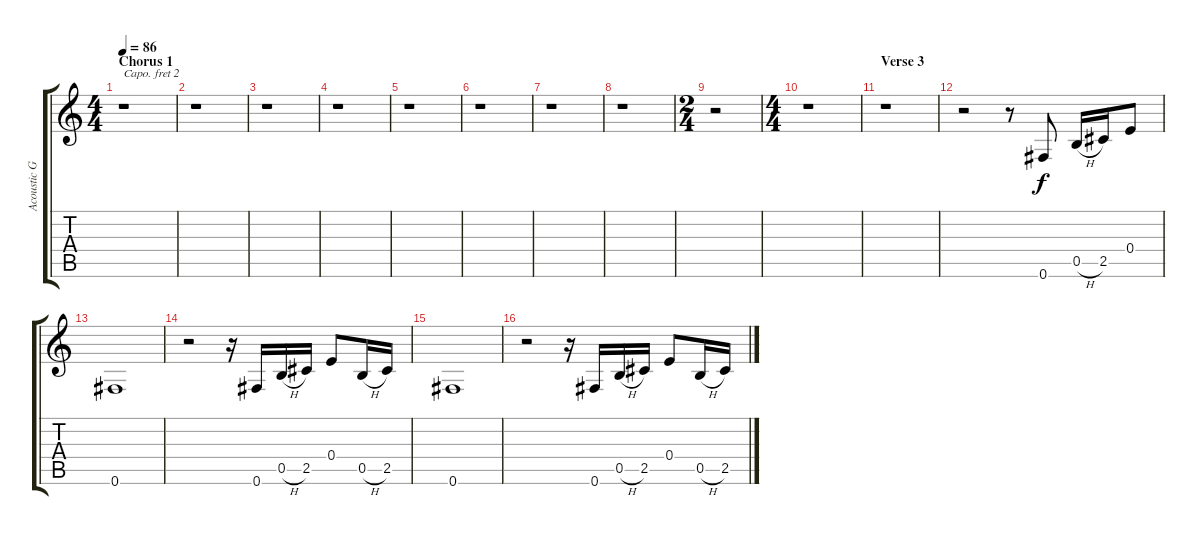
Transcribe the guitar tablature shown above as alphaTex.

\track ("Acoustic Guitar 1" "Acoustic G") {instrument acousticguitarsteel}
\staff {score tabs}
\capo 2
\tuning (E4 B3 G3 D3 A2 E2) {hide}
\ts (4 4)
\section ("" "Chorus 1")
\tempo 86
\clef g2
\ks c
r.1{dy f} |
r.1 |
r.1 |
r.1 |
r.1 |
r.1 |
r.1 |
r.1 |
\ts (2 4)
r.2 |
\ts (4 4)
r.1 |
\section ("" "Verse 3")
r.1 |
r.2 r.8 0.6.8 0.5{h}.16 2.5.16 0.4.8 |
0.6.1 |
r.2 r.16 0.6.16 0.5{h}.16 2.5.16 0.4.8 0.5{h}.16 2.5.16 |
0.6.1 |
r.2 r.16 0.6.16 0.5{h}.16 2.5.16 0.4.8 0.5{h}.16 2.5.16
